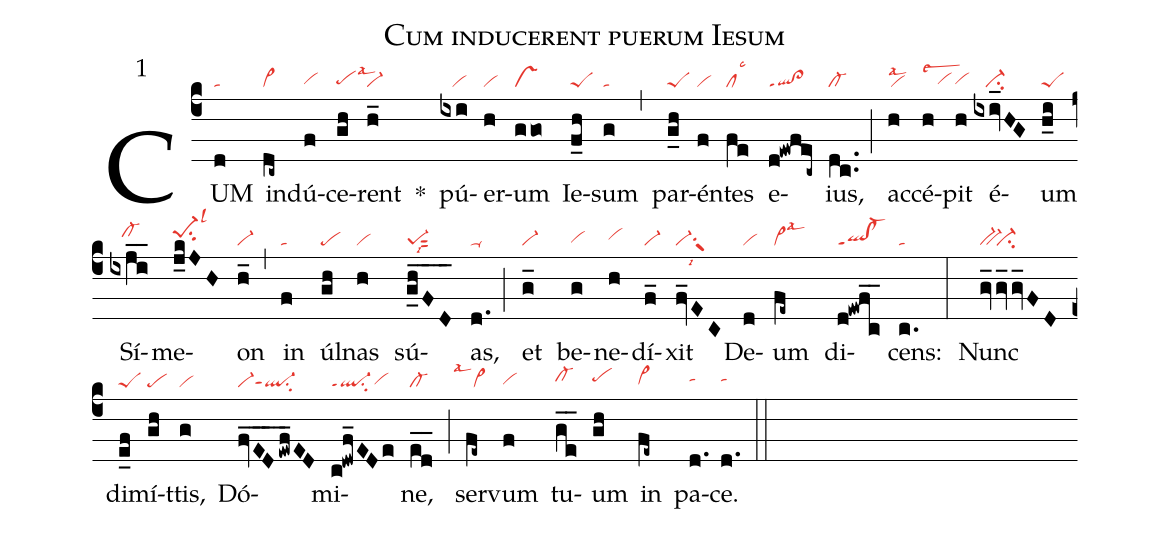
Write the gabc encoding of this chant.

name: Cum inducerent puerum Iesum;
mode: 1;
nabc-lines: 1;
%%
(c4)
CUM(d|ta) in(dc~|vi>)dú(f|vihg)ce(gh|pehglsal3)rent(h_|vi-) *()
pú(ixi|///vi)er(h|vi)um(ggo|vs) Ie(f_h|peS)sum(g|ta) (,)
par(g_h|peS)én(f|vi)tes(fe|cllsc3) e(d!ewfec~|ql!cl>ppt1)ius,(dc..|cl-) (;)
ac(h|vilsal2)cé(h|vihglsew2)pit(h|vihg) é(ixiv_HG|///ci-)um(h_i|peS) Sí(ixji__|///cl-hi)me(j_kJH|pe-1hisu2lsl3)on(h_|vi-) (,)
in(f|ta) úl(gh|pe)nas(h|vi) sú(g_hFD___|pe-1sut2lsi8)as,(d.|ta-) (;)
et(g_|vi-) be(g|vihg)ne(h|vihh)dí(f_|vi-)xit(fv_EC|vi-su1suw1lsi8) De(d|vi)um(fe~|vi>lsal3) di(d!ewfc__|ql!cl-ppt1)cens:(c.|ta) (:)
Nunc(gv_gv_gv_FD|bv-``ci-) di(e_f|peS)mí(gh|pe)ttis,(g|vi) Dó(fvED___/ewf_ED|vi-sut1ql-su2)mi(c!dwf_EDe|ql-ppt1su2vihg)ne,(ed__|cl-) (;)
ser(fe~|```vi>lsal1)vum(f|vihg) tu(ge__|cl-hh)um(gh|pehh) in(fe~|vi>hg) pa(d.|tahh)ce.(d.|tahh) (::)
